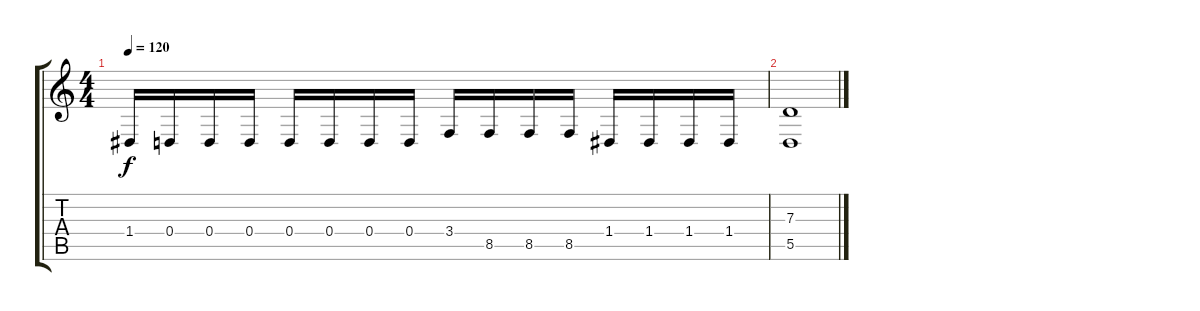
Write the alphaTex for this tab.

\track (" " " ") {instrument stringensemble1}
\staff {score tabs}
\tuning (E4 B3 G3 D3 A2 E2) {hide}
\ts (4 4)
\tempo 120
\clef g2
\ks c
1.4.16{dy f} 0.4.16 0.4.16 0.4.16 0.4.16 0.4.16 0.4.16 0.4.16 3.4.16 8.5.16 8.5.16 8.5.16 1.4.16 1.4.16 1.4.16 1.4.16 |
(7.3 5.5).1
